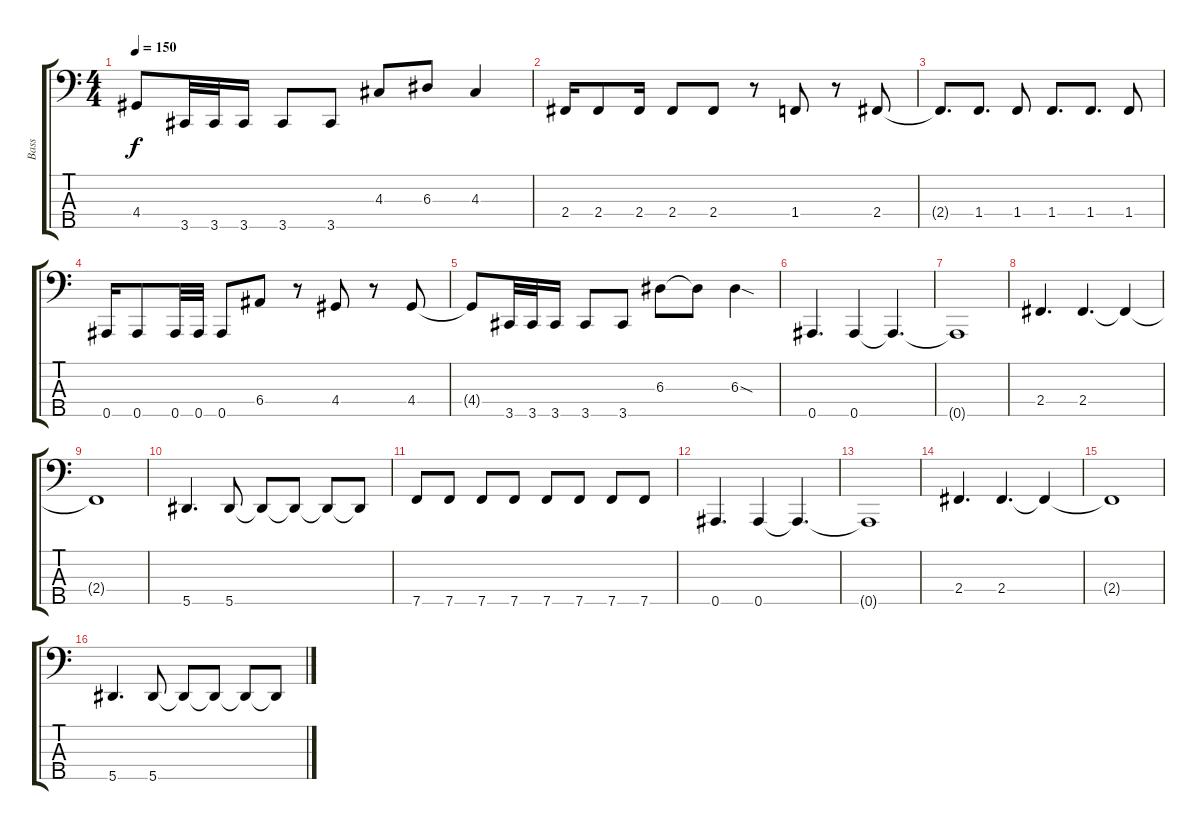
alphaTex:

\track ("Bass" "Bass") {instrument electricbassfinger}
\staff {score tabs}
\tuning (G2 D2 A1 E1 Bb0) {hide}
\ts (4 4)
\tempo 150
\clef f4
\ks c
4.4{t}.8{dy f} 3.5.32 3.5.32 3.5.16 3.5.8 3.5.8 4.3.8 6.3.8 4.3.4 |
2.4.16 2.4.8 2.4.16 2.4.8 2.4.8 r.8 1.4.8 r.8 2.4.8 |
2.4{t}.8{d} 1.4.8{d} 1.4.8 1.4.8{d} 1.4.8{d} 1.4.8 |
0.5.16 0.5.8 0.5.32 0.5.32 0.5.8 6.4.8 r.8 4.4.8 r.8 4.4.8 |
4.4{t}.8 3.5.32 3.5.32 3.5.16 3.5.8 3.5.8 6.3.8 6.3{t}.8 6.3{sod}.4 |
0.5.4{d} 0.5.4 0.5{t}.4{d} |
0.5{t}.1 |
2.4.4{d} 2.4.4{d} 2.4{t}.4 |
2.4{t}.1 |
5.5.4{d} 5.5.8 5.5{t}.8 5.5{t}.8 5.5{t}.8 5.5{t}.8 |
7.5.8 7.5.8 7.5.8 7.5.8 7.5.8 7.5.8 7.5.8 7.5.8 |
0.5.4{d} 0.5.4 0.5{t}.4{d} |
0.5{t}.1 |
2.4.4{d} 2.4.4{d} 2.4{t}.4 |
2.4{t}.1 |
5.5.4{d} 5.5.8 5.5{t}.8 5.5{t}.8 5.5{t}.8 5.5{t}.8
